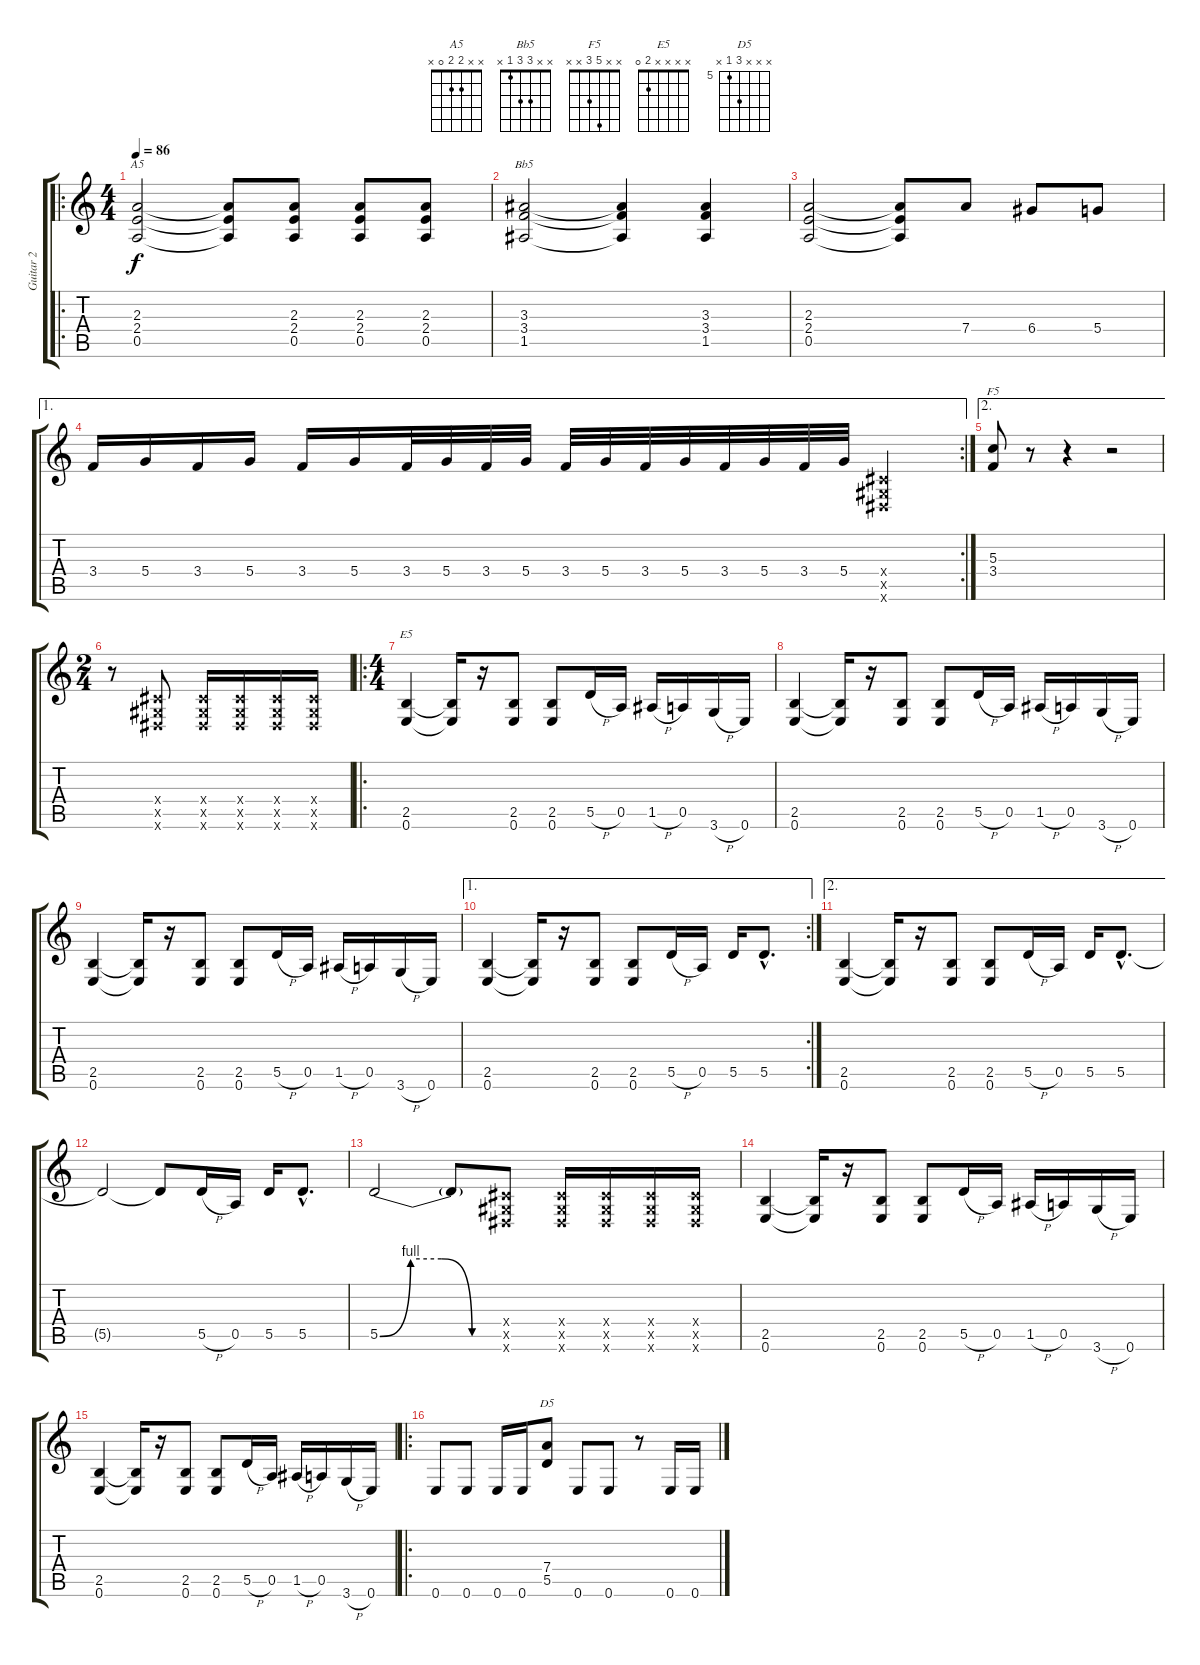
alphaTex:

\track ("Guitar 2" "Guitar 2") {instrument overdrivenguitar}
\staff {score tabs}
\tuning (E4 B3 G3 D3 A2 E2) {hide}
\chord ("A5" x x 2 2 0 x)
\chord ("Bb5" x x 3 3 1 x)
\chord ("F5" x x 5 3 x x)
\chord ("E5" x x x x 2 0)
\chord ("D5" x x x 7 5 x) {firstfret 5}
\ro
\ts (4 4)
\tempo 86
\clef g2
\ks c
(2.3 2.4 0.5).2{ch "A5" dy f instrument overdrivenguitar} (2.3{t} 2.4{t} 0.5{t}).8 (2.3 2.4 0.5).8 (2.3 2.4 0.5).8 (2.3 2.4 0.5).8 |
(3.3 3.4 1.5).2{ch "Bb5"} (3.3{t} 3.4{t} 1.5{t}).4 (3.3 3.4 1.5).4 |
(2.3 2.4 0.5).2 (2.3{t} 2.4{t} 0.5{t}).8 7.4.8 6.4.8 5.4.8 |
\ae 1
\rc 2
3.4.16 5.4.16 3.4.16 5.4.16 3.4.16 5.4.16 3.4.32 5.4.32 3.4.32 5.4.32 3.4.32 5.4.32 3.4.32 5.4.32 3.4.32 5.4.32 3.4.32 5.4.32 (-1.4{x} -1.5{x} -1.6{x}).4 |
\ae 2
(5.3 3.4).8{ch "F5"} r.8 r.4 r.2 |
\ts (2 4)
r.8 (-1.4{x} -1.5{x} -1.6{x}).8 (-1.4{x} -1.5{x} -1.6{x}).16 (-1.4{x} -1.5{x} -1.6{x}).16 (-1.4{x} -1.5{x} -1.6{x}).16 (-1.4{x} -1.5{x} -1.6{x}).16 |
\ro
\ts (4 4)
(2.5 0.6).4{ch "E5"} (2.5{t} 0.6{t}).16 r.16 (2.5 0.6).8 (2.5 0.6).8 5.5{h}.16 0.5.16 1.5{h}.16 0.5.16 3.6{h}.16 0.6.16 |
(2.5 0.6).4 (2.5{t} 0.6{t}).16 r.16 (2.5 0.6).8 (2.5 0.6).8 5.5{h}.16 0.5.16 1.5{h}.16 0.5.16 3.6{h}.16 0.6.16 |
(2.5 0.6).4 (2.5{t} 0.6{t}).16 r.16 (2.5 0.6).8 (2.5 0.6).8 5.5{h}.16 0.5.16 1.5{h}.16 0.5.16 3.6{h}.16 0.6.16 |
\ae 1
\rc 2
(2.5 0.6).4 (2.5{t} 0.6{t}).16 r.16 (2.5 0.6).8 (2.5 0.6).8 5.5{h}.16 0.5.16 5.5.16 5.5{hac}.8{d} |
\ae 2
(2.5 0.6).4 (2.5{t} 0.6{t}).16 r.16 (2.5 0.6).8 (2.5 0.6).8 5.5{h}.16 0.5.16 5.5.16 5.5{hac}.8{d} |
5.5{t}.2 5.5{t}.8 5.5{h}.16 0.5.16 5.5.16 5.5{hac}.8{d} |
5.5{be (custom 0 0 15 4 30 4 45 0 60 0)}.2 5.5{t}.8 (-1.4{x} -1.5{x} -1.6{x}).8 (-1.4{x} -1.5{x} -1.6{x}).16 (-1.4{x} -1.5{x} -1.6{x}).16 (-1.4{x} -1.5{x} -1.6{x}).16 (-1.4{x} -1.5{x} -1.6{x}).16 |
(2.5 0.6).4 (2.5{t} 0.6{t}).16 r.16 (2.5 0.6).8 (2.5 0.6).8 5.5{h}.16 0.5.16 1.5{h}.16 0.5.16 3.6{h}.16 0.6.16 |
(2.5 0.6).4 (2.5{t} 0.6{t}).16 r.16 (2.5 0.6).8 (2.5 0.6).8 5.5{h}.16 0.5.16 1.5{h}.16 0.5.16 3.6{h}.16 0.6.16 |
\ro
0.6.8 0.6.8 0.6.16 0.6.16 (7.4 5.5).8{ch "D5"} 0.6.8 0.6.8 r.8 0.6.16 0.6.16
